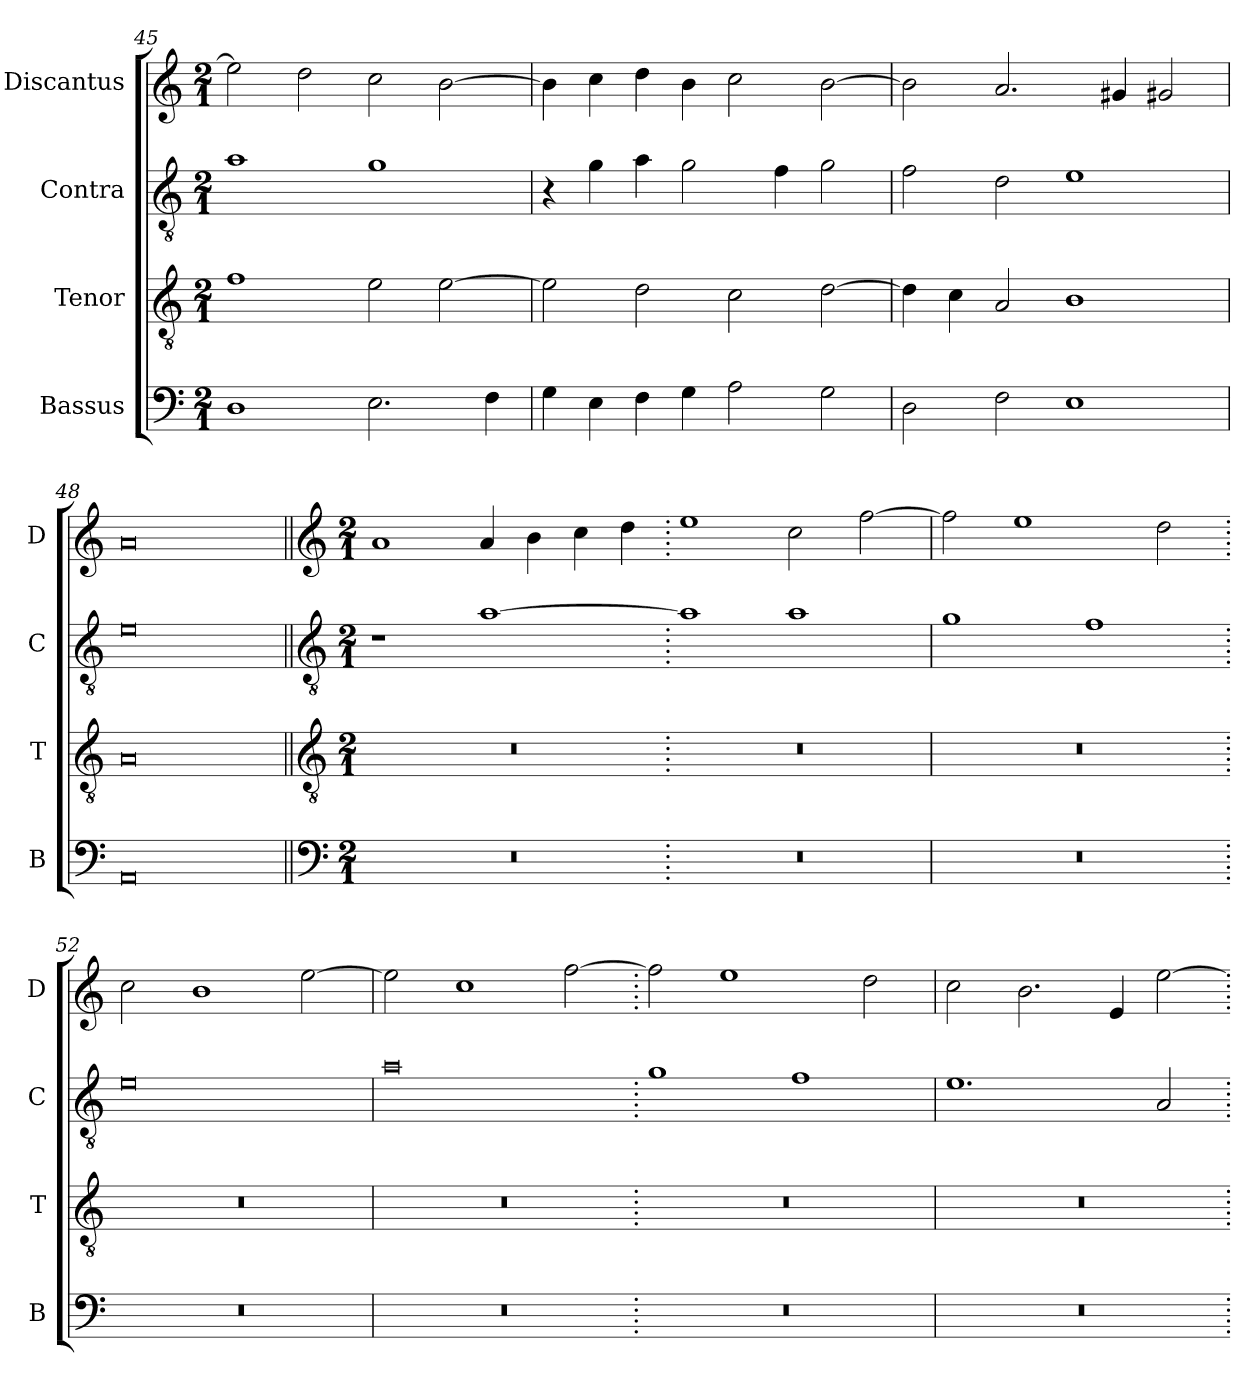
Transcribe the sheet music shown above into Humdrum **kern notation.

**kern	**kern	**kern	**kern
*part4	*part3	*part2	*part1
*staff4	*staff3	*staff2	*staff1
*I"Bassus	*I"Tenor	*I"Contra	*I"Discantus
*I'B	*I'T	*I'C	*I'D
*clefF4	*clefGv2	*clefGv2	*clefG2
*k[]	*k[]	*k[]	*k[]
*M2/1	*M2/1	*M2/1	*M2/1
=45	=45	=45	=45
1D	1f	1a	2ee\]
.	.	.	2dd\
2.E\	2e\	1g	2cc\
.	[2e\	.	[2b\
4F\	.	.	.
=46	=46	=46	=46
4G\	2e\]	4r	4b\]
4E\	.	4g\	4cc\
4F\	2d\	4a\	4dd\
4G\	.	2g\	4b\
2A\	2c\	.	2cc\
.	.	4f\	.
2G\	[2d\	2g\	[2b\
=47	=47	=47	=47
2D\	4d\]	2f\	2b\]
.	4c\	.	.
2F\	2A/	2d\	2.a/
1E	1B	1e	.
.	.	.	4g#X/
.	.	.	2g#X/
=48	=48	=48	=48
0AA	0A	0e	0a
!!LO:LB:g=z
=49||	=49||	=49||	=49||
*clefF4	*clefGv2	*clefGv2	*clefG2
*k[]	*k[]	*k[]	*k[]
*M2/1	*M2/1	*M2/1	*M2/1
0r	0r	1r	1a
.	.	[1a	4a/
.	.	.	4b\
.	.	.	4cc\
.	.	.	4dd\
=50.	=50.	=50.	=50.
0r	0r	1a]	1ee
.	.	1a	2cc\
.	.	.	[2ff\
=51	=51	=51	=51
0r	0r	1g	2ff\]
.	.	.	1ee
.	.	1f	.
.	.	.	2dd\
=52.	=52.	=52.	=52.
0r	0r	0e	2cc\
.	.	.	1b
.	.	.	[2ee\
=53	=53	=53	=53
0r	0r	0a	2ee\]
.	.	.	1cc
.	.	.	[2ff\
=54.	=54.	=54.	=54.
0r	0r	1g	2ff\]
.	.	.	1ee
.	.	1f	.
.	.	.	2dd\
=55	=55	=55	=55
0r	0r	1.e	2cc\
.	.	.	2.b\
.	.	.	4e/
.	.	2A/	[2ee\
=.	=.	=.	=.
*-	*-	*-	*-
